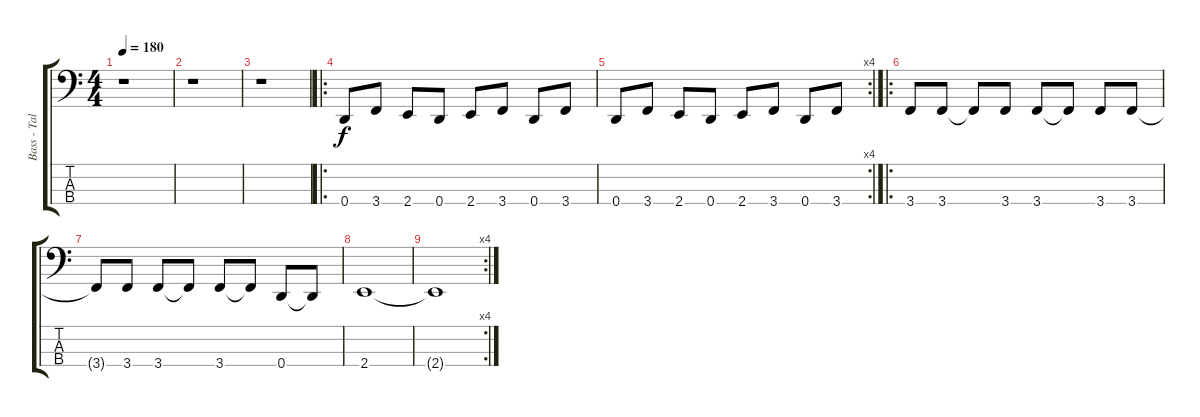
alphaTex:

\track ("Bass - Talena " "Bass - Tal") {instrument electricbasspick}
\staff {score tabs}
\tuning (G2 D2 A1 D1) {hide}
\ts (4 4)
\tempo 180
\clef f4
\ks c
r.1{dy f} |
r.1 |
r.1 |
\ro
0.4.8 3.4.8 2.4.8 0.4.8 2.4.8 3.4.8 0.4.8 3.4.8 |
\rc 4
0.4.8 3.4.8 2.4.8 0.4.8 2.4.8 3.4.8 0.4.8 3.4.8 |
\ro
3.4.8 3.4.8 3.4{t}.8 3.4.8 3.4.8 3.4{t}.8 3.4.8 3.4.8 |
3.4{t}.8 3.4.8 3.4.8 3.4{t}.8 3.4.8 3.4{t}.8 0.4.8 0.4{t}.8 |
2.4.1 |
\rc 4
2.4{t}.1
